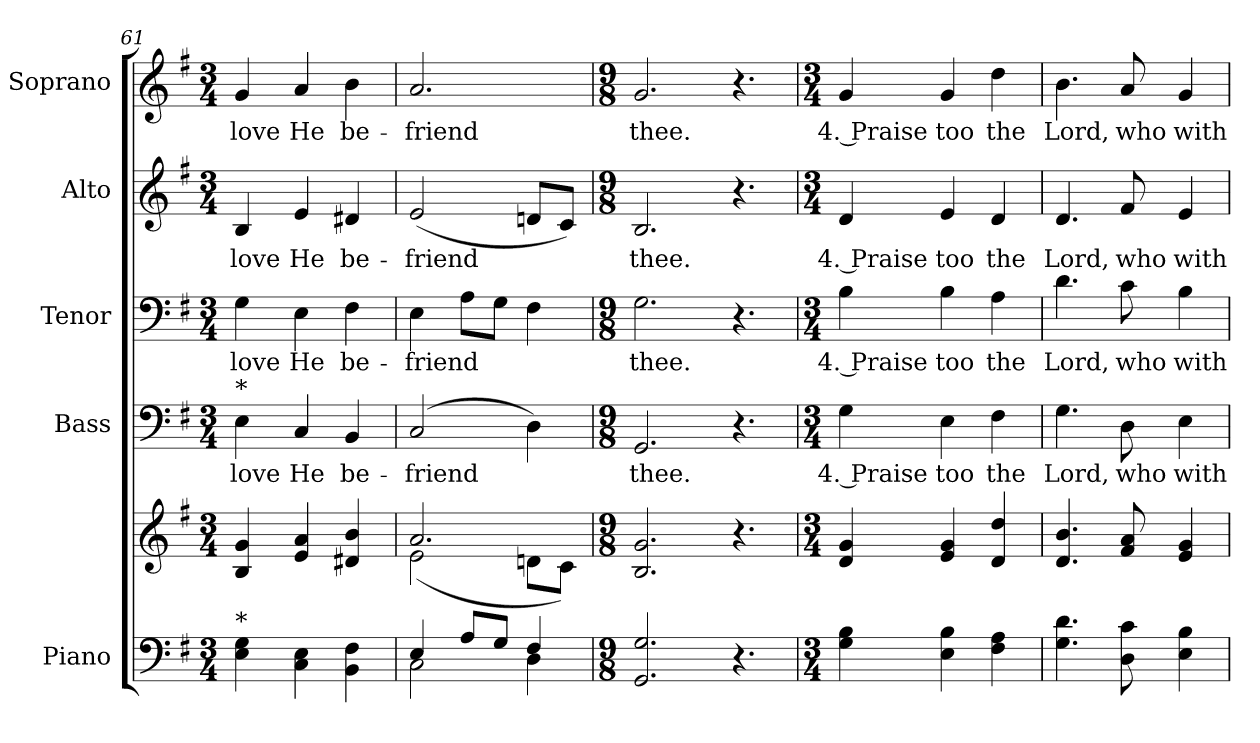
**kern	**kern	**kern	**text	**kern	**text	**kern	**text	**kern	**text
*part5	*part5	*part4	*part4	*part3	*part3	*part2	*part2	*part1	*part1
*staff6	*staff5	*staff4	*staff4	*staff3	*staff3	*staff2	*staff2	*staff1	*staff1
*I"Piano	*	*I"Bass	*	*I"Tenor	*	*I"Alto	*	*I"Soprano	*
*I'Pno.	*	*I'B.	*	*I'T.	*	*I'A.	*	*I'S.	*
*clefF4	*clefG2	*clefF4	*	*clefF4	*	*clefG2	*	*clefG2	*
*k[f#]	*k[f#]	*k[f#]	*	*k[f#]	*	*k[f#]	*	*k[f#]	*
*G:	*G:	*G:	*	*G:	*	*G:	*	*G:	*
*M3/4	*M3/4	*M3/4	*	*M3/4	*	*M3/4	*	*M3/4	*
=61	=61	=61	=61	=61	=61	=61	=61	=61	=61
!	!	!	!LO:LY:b:color=#000000	!	!	!	!	!	!
!	!	!	!	!	!LO:LY:b:color=#000000	!	!	!	!
!	!	!	!	!	!	!	!LO:LY:b:color=#000000	!	!
!	!	!LO:TX:a:t=*	!	!	!	!	!	!	!
!LO:TX:a:t=*	!	!	!	!	!	!	!	!	!
!	!	!	!	!	!	!	!	!	!LO:LY:b:color=#000000
4Ei\ 4Gi	4Bi/ 4gi	4Ei\	love	4Gi\	love	4Bi/	love	4gi/	love
!	!	!	!LO:LY:b:color=#000000	!	!	!	!	!	!
!	!	!	!	!	!LO:LY:b:color=#000000	!	!	!	!
!	!	!	!	!	!	!	!LO:LY:b:color=#000000	!	!
!	!	!	!	!	!	!	!	!	!LO:LY:b:color=#000000
4Ci\ 4Ei	4ei/ 4ai	4Ci/	He	4Ei\	He	4ei/	He	4ai/	He
!	!	!	!LO:LY:b:color=#000000	!	!	!	!	!	!
!	!	!	!	!	!LO:LY:b:color=#000000	!	!	!	!
!	!	!	!	!	!	!	!LO:LY:b:color=#000000	!	!
!	!	!	!	!	!	!	!	!	!LO:LY:b:color=#000000
4BBi\ 4F#i	4d#Xi/ 4bi	4BBi/	be-	4F#i\	be-	4d#Xi/	be-	4bi\	be-
=62	=62	=62	=62	=62	=62	=62	=62	=62	=62
*^	*^	*	*	*	*	*	*	*	*
!	!	!	!	!	!LO:LY:b:color=#000000	!	!	!	!	!	!
!	!	!	!	!	!	!	!LO:LY:b:color=#000000	!	!	!	!
!	!	!	!	!	!	!	!	!	!LO:LY:b:color=#000000	!	!
!	!	!	!	!	!	!	!	!	!	!	!LO:LY:b:color=#000000
4Ei/	2Ci\	2.ai/	(2ei\	(2Ci/	-friend	4Ei\	-friend	(2ei/	-friend	2.ai/	-friend
8Ai/L	.	.	.	.	.	8Ai\L	.	.	.	.	.
8Gi/J	.	.	.	.	.	8Gi\J	.	.	.	.	.
4F#i/	4Di\	.	8dni\L	4Di\)	.	4F#i\	.	8dni/L	.	.	.
.	.	.	8ci\J)	.	.	.	.	8ci/J)	.	.	.
*v	*v	*	*	*	*	*	*	*	*	*	*
*	*v	*v	*	*	*	*	*	*	*	*
=63	=63	=63	=63	=63	=63	=63	=63	=63	=63
*M9/8	*M9/8	*M9/8	*	*M9/8	*	*M9/8	*	*M9/8	*
*	*^	*	*	*	*	*	*	*	*
!	!	!	!	!LO:LY:b:color=#000000	!	!	!	!	!	!
*	*v	*v	*	*	*	*	*	*	*	*
*	*^	*	*	*	*	*	*	*	*
!	!	!	!	!	!	!LO:LY:b:color=#000000	!	!	!	!
*	*v	*v	*	*	*	*	*	*	*	*
*	*^	*	*	*	*	*	*	*	*
!	!	!	!	!	!	!	!	!LO:LY:b:color=#000000	!	!
*	*v	*v	*	*	*	*	*	*	*	*
*	*^	*	*	*	*	*	*	*	*
!	!	!	!	!	!	!	!	!	!	!LO:LY:b:color=#000000
*	*v	*v	*	*	*	*	*	*	*	*
2.GGi/ 2.Gi	2.Bi/ 2.gi	2.GGi/	thee.	2.Gi\	thee.	2.Bi/	thee.	2.gi/	thee.
4.r	4.r	4.r	.	4.r	.	4.r	.	4.r	.
!!LO:PB:g=z
=64	=64	=64	=64	=64	=64	=64	=64	=64	=64
*M3/4	*M3/4	*M3/4	*	*M3/4	*	*M3/4	*	*M3/4	*
!	!	!	!LO:LY:b:color=#000000	!	!	!	!	!	!
!	!	!	!	!	!LO:LY:b:color=#000000	!	!	!	!
!	!	!	!	!	!	!	!LO:LY:b:color=#000000	!	!
!	!	!	!	!	!	!	!	!	!LO:LY:b:color=#000000
4Gi\ 4Bi	4di/ 4gi	4Gi\	4. Praise	4Bi\	4. Praise	4di/	4. Praise	4gi/	4. Praise
!	!	!	!LO:LY:b:color=#000000	!	!	!	!	!	!
!	!	!	!	!	!LO:LY:b:color=#000000	!	!	!	!
!	!	!	!	!	!	!	!LO:LY:b:color=#000000	!	!
!	!	!	!	!	!	!	!	!	!LO:LY:b:color=#000000
4Ei\ 4Bi	4ei/ 4gi	4Ei\	too	4Bi\	too	4ei/	too	4gi/	too
!	!	!	!LO:LY:b:color=#000000	!	!	!	!	!	!
!	!	!	!	!	!LO:LY:b:color=#000000	!	!	!	!
!	!	!	!	!	!	!	!LO:LY:b:color=#000000	!	!
!	!	!	!	!	!	!	!	!	!LO:LY:b:color=#000000
4F#i\ 4Ai	4di/ 4ddi	4F#i\	the	4Ai\	the	4di/	the	4ddi\	the
=65	=65	=65	=65	=65	=65	=65	=65	=65	=65
!	!	!	!LO:LY:b:color=#000000	!	!	!	!	!	!
!	!	!	!	!	!LO:LY:b:color=#000000	!	!	!	!
!	!	!	!	!	!	!	!LO:LY:b:color=#000000	!	!
!	!	!	!	!	!	!	!	!	!LO:LY:b:color=#000000
4.Gi\ 4.di	4.di/ 4.bi	4.Gi\	Lord,	4.di\	Lord,	4.di/	Lord,	4.bi\	Lord,
!	!	!	!LO:LY:b:color=#000000	!	!	!	!	!	!
!	!	!	!	!	!LO:LY:b:color=#000000	!	!	!	!
!	!	!	!	!	!	!	!LO:LY:b:color=#000000	!	!
!	!	!	!	!	!	!	!	!	!LO:LY:b:color=#000000
8Di\ 8ci	8f#i/ 8ai	8Di\	who	8ci\	who	8f#i/	who	8ai/	who
!	!	!	!LO:LY:b:color=#000000	!	!	!	!	!	!
!	!	!	!	!	!LO:LY:b:color=#000000	!	!	!	!
!	!	!	!	!	!	!	!LO:LY:b:color=#000000	!	!
!	!	!	!	!	!	!	!	!	!LO:LY:b:color=#000000
4Ei\ 4Bi	4ei/ 4gi	4Ei\	with	4Bi\	with	4ei/	with	4gi/	with
=	=	=	=	=	=	=	=	=	=
*-	*-	*-	*-	*-	*-	*-	*-	*-	*-
